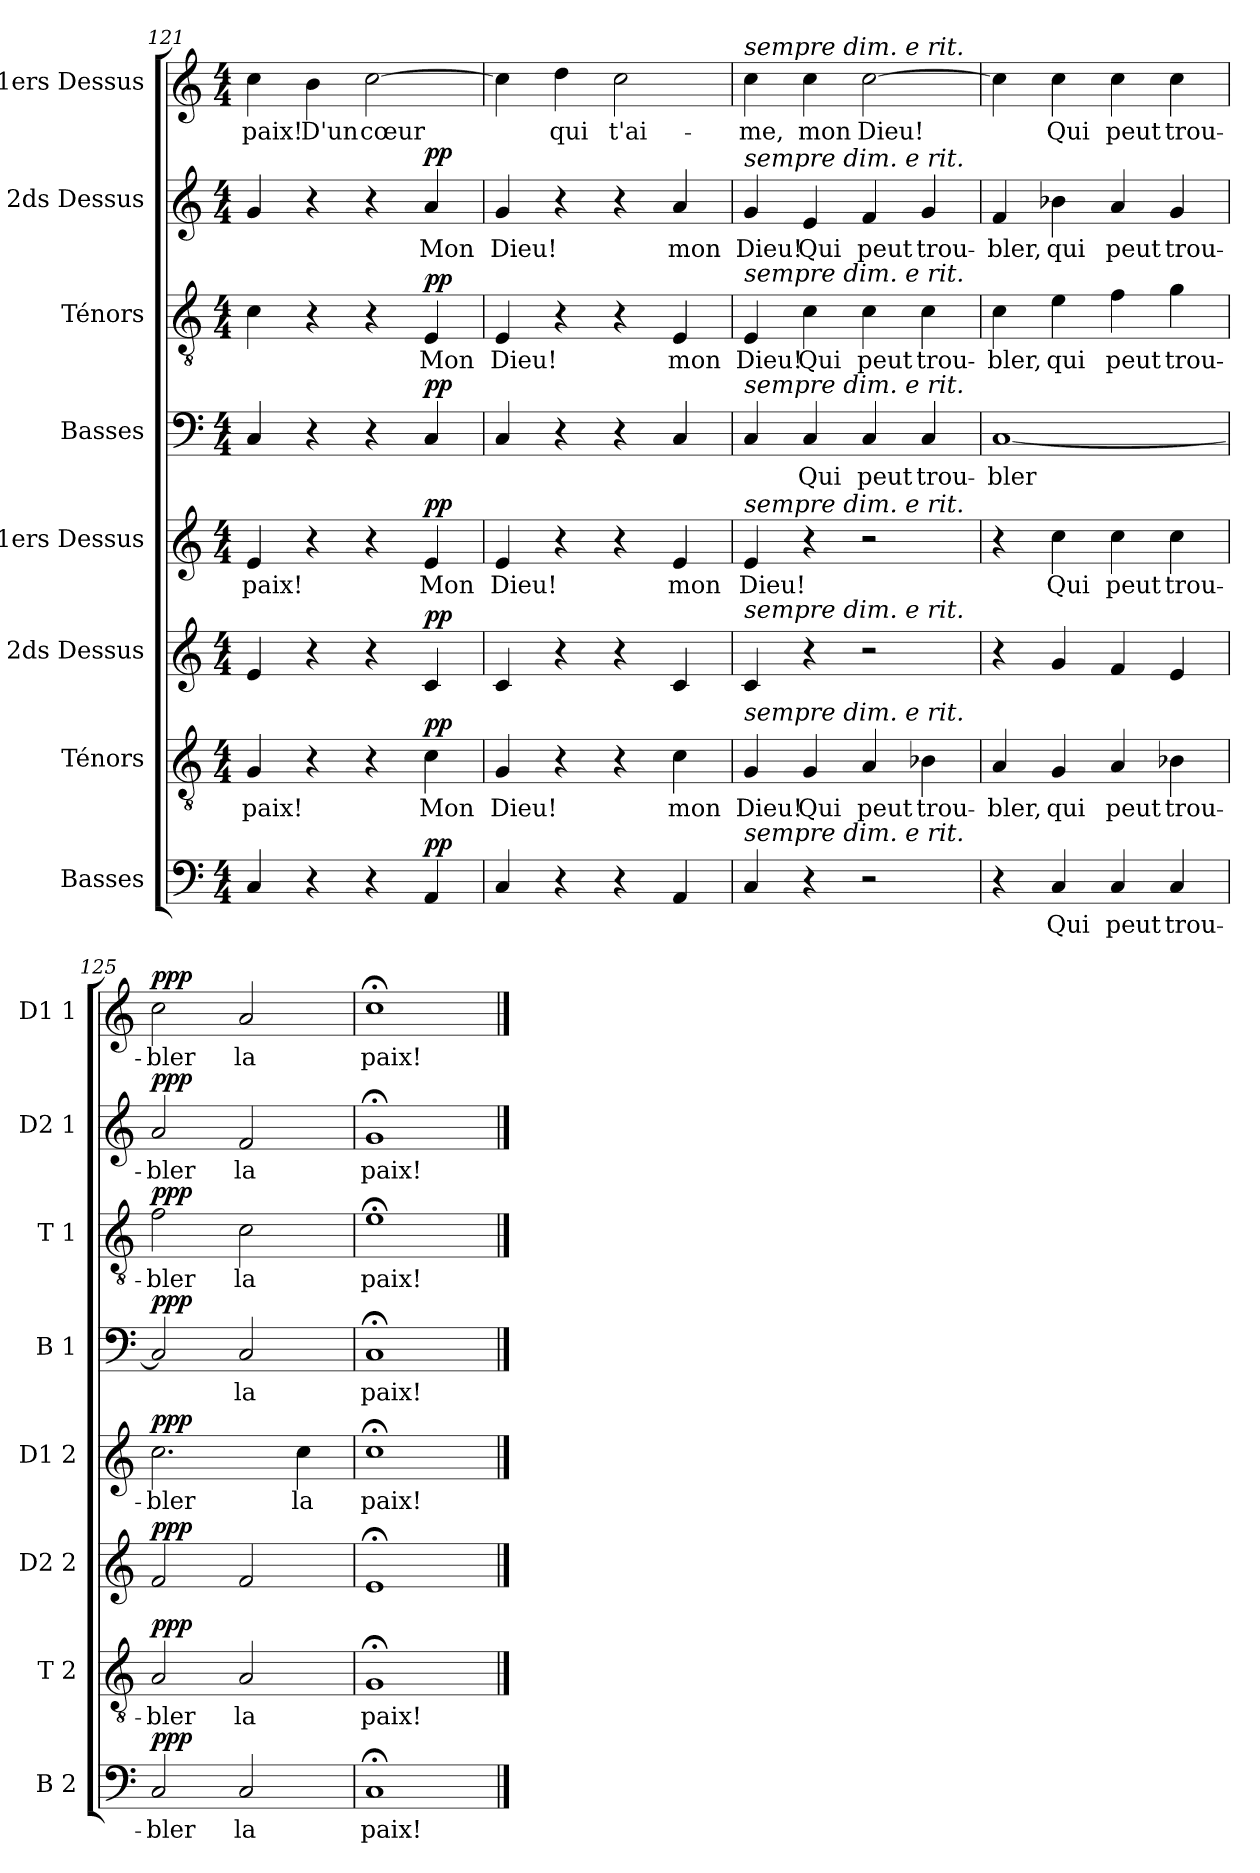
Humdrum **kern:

**kern	**text	**dynam	**kern	**text	**dynam	**kern	**dynam	**kern	**text	**dynam	**kern	**text	**dynam	**kern	**text	**dynam	**kern	**text	**dynam	**kern	**text	**dynam
*part8	*part8	*part8	*part7	*part7	*part7	*part6	*part6	*part5	*part5	*part5	*part4	*part4	*part4	*part3	*part3	*part3	*part2	*part2	*part2	*part1	*part1	*part1
*staff8	*staff8	*staff8	*staff7	*staff7	*staff7	*staff6	*staff6	*staff5	*staff5	*staff5	*staff4	*staff4	*staff4	*staff3	*staff3	*staff3	*staff2	*staff2	*staff2	*staff1	*staff1	*staff1
*I"Basses	*	*	*I"Ténors	*	*	*I"2ds Dessus	*	*I"1ers Dessus	*	*	*I"Basses	*	*	*I"Ténors	*	*	*I"2ds Dessus	*	*	*I"1ers Dessus	*	*
*I'B 2	*	*	*I'T 2	*	*	*I'D2 2	*	*I'D1 2	*	*	*I'B 1	*	*	*I'T 1	*	*	*I'D2 1	*	*	*I'D1 1	*	*
!!LO:LB:g=z
*clefF4	*	*	*clefGv2	*	*	*clefG2	*	*clefG2	*	*	*clefF4	*	*	*clefGv2	*	*	*clefG2	*	*	*clefG2	*	*
*k[]	*	*	*k[]	*	*	*k[]	*	*k[]	*	*	*k[]	*	*	*k[]	*	*	*k[]	*	*	*k[]	*	*
*M4/4	*	*	*M4/4	*	*	*M4/4	*	*M4/4	*	*	*M4/4	*	*	*M4/4	*	*	*M4/4	*	*	*M4/4	*	*
=121	=121	=121	=121	=121	=121	=121	=121	=121	=121	=121	=121	=121	=121	=121	=121	=121	=121	=121	=121	=121	=121	=121
4C/	.	.	4G/	paix!	.	4e/	.	4e/	paix!	.	4C/	.	.	4c\	.	.	4g/	.	.	4cc\	paix!	.
4r	.	.	4r	.	.	4r	.	4r	.	.	4r	.	.	4r	.	.	4r	.	.	4b\	D'un	.
4r	.	.	4r	.	.	4r	.	4r	.	.	4r	.	.	4r	.	.	4r	.	.	[2cc\	cœur	.
!	!	!LO:DY:a	!	!	!LO:DY:a	!	!LO:DY:a	!	!	!LO:DY:a	!	!	!LO:DY:a	!	!	!LO:DY:a	!	!	!LO:DY:a	!	!	!
4AA/	.	pp	4c\	Mon	pp	4c/	pp	4e/	Mon	pp	4C/	.	pp	4E/	Mon	pp	4a/	Mon	pp	.	.	.
=122	=122	=122	=122	=122	=122	=122	=122	=122	=122	=122	=122	=122	=122	=122	=122	=122	=122	=122	=122	=122	=122	=122
4C/	.	.	4G/	Dieu!	.	4c/	.	4e/	Dieu!	.	4C/	.	.	4E/	Dieu!	.	4g/	Dieu!	.	4cc\]	.	.
4r	.	.	4r	.	.	4r	.	4r	.	.	4r	.	.	4r	.	.	4r	.	.	4dd\	qui	.
4r	.	.	4r	.	.	4r	.	4r	.	.	4r	.	.	4r	.	.	4r	.	.	2cc\	t'ai-	.
4AA/	.	.	4c\	mon	.	4c/	.	4e/	mon	.	4C/	.	.	4E/	mon	.	4a/	mon	.	.	.	.
=123	=123	=123	=123	=123	=123	=123	=123	=123	=123	=123	=123	=123	=123	=123	=123	=123	=123	=123	=123	=123	=123	=123
!	!	!	!	!	!	!	!	!	!	!	!	!	!	!	!	!	!	!	!	!LO:TX:a:i:t=sempre         dim.           e                rit.	!	!
!	!	!	!	!	!	!	!	!	!	!	!	!	!	!	!	!	!LO:TX:a:i:t=sempre         dim.           e                rit.	!	!	!	!	!
!	!	!	!	!	!	!	!	!	!	!	!	!	!	!LO:TX:a:i:t=sempre         dim.           e                rit.	!	!	!	!	!	!	!	!
!	!	!	!	!	!	!	!	!	!	!	!LO:TX:a:i:t=sempre         dim.           e                rit.	!	!	!	!	!	!	!	!	!	!	!
!	!	!	!	!	!	!	!	!LO:TX:a:i:t=sempre         dim.           e                rit.	!	!	!	!	!	!	!	!	!	!	!	!	!	!
!	!	!	!	!	!	!LO:TX:a:i:t=sempre         dim.           e                rit.	!	!	!	!	!	!	!	!	!	!	!	!	!	!	!	!
!	!	!	!LO:TX:a:i:t=sempre         dim.           e                rit.	!	!	!	!	!	!	!	!	!	!	!	!	!	!	!	!	!	!	!
!LO:TX:a:i:t=sempre         dim.           e                rit.	!	!	!	!	!	!	!	!	!	!	!	!	!	!	!	!	!	!	!	!	!	!
4C/	.	.	4G/	Dieu!	.	4c/	.	4e/	Dieu!	.	4C/	.	.	4E/	Dieu!	.	4g/	Dieu!	.	4cc\	-me,	.
4r	.	.	4G/	Qui	.	4r	.	4r	.	.	4C/	Qui	.	4c\	Qui	.	4e/	Qui	.	4cc\	mon	.
2r	.	.	4A/	peut	.	2r	.	2r	.	.	4C/	peut	.	4c\	peut	.	4f/	peut	.	[2cc\	Dieu!	.
.	.	.	4B-X\	trou-	.	.	.	.	.	.	4C/	trou-	.	4c\	trou-	.	4g/	trou-	.	.	.	.
=124	=124	=124	=124	=124	=124	=124	=124	=124	=124	=124	=124	=124	=124	=124	=124	=124	=124	=124	=124	=124	=124	=124
4r	.	.	4A/	-bler,	.	4r	.	4r	.	.	[1C	-bler	.	4c\	-bler,	.	4f/	-bler,	.	4cc\]	.	.
4C/	Qui	.	4G/	qui	.	4g/	.	4cc\	Qui	.	.	.	.	4e\	qui	.	4b-X\	qui	.	4cc\	Qui	.
4C/	peut	.	4A/	peut	.	4f/	.	4cc\	peut	.	.	.	.	4f\	peut	.	4a/	peut	.	4cc\	peut	.
4C/	trou-	.	4B-X\	trou-	.	4e/	.	4cc\	trou-	.	.	.	.	4g\	trou-	.	4g/	trou-	.	4cc\	trou-	.
=125	=125	=125	=125	=125	=125	=125	=125	=125	=125	=125	=125	=125	=125	=125	=125	=125	=125	=125	=125	=125	=125	=125
!	!	!LO:DY:a	!	!	!LO:DY:a	!	!LO:DY:a	!	!	!LO:DY:a	!	!	!LO:DY:a	!	!	!LO:DY:a	!	!	!LO:DY:a	!	!	!LO:DY:a
2C/	-bler	ppp	2A/	-bler	ppp	2f/	ppp	2.cc\	-bler	ppp	2C/]	.	ppp	2f\	-bler	ppp	2a/	-bler	ppp	2cc\	-bler	ppp
2C/	la	.	2A/	la	.	2f/	.	.	.	.	2C/	la	.	2c\	la	.	2f/	la	.	2a/	la	.
.	.	.	.	.	.	.	.	4cc\	la	.	.	.	.	.	.	.	.	.	.	.	.	.
=126	=126	=126	=126	=126	=126	=126	=126	=126	=126	=126	=126	=126	=126	=126	=126	=126	=126	=126	=126	=126	=126	=126
!	!	!LO:DY:a	!	!	!LO:DY:a	!	!LO:DY:a	!	!	!LO:DY:a	!	!	!LO:DY:a	!	!	!LO:DY:a	!	!	!LO:DY:a	!	!	!LO:DY:a
1C;<	paix!	other-dynamics	1G;<	paix!	other-dynamics	1e;<	other-dynamics	1cc;<	paix!	other-dynamics	1C;<	paix!	other-dynamics	1e;<	paix!	other-dynamics	1g;<	paix!	other-dynamics	1cc;<	paix!	other-dynamics
==	==	==	==	==	==	==	==	==	==	==	==	==	==	==	==	==	==	==	==	==	==	==
*-	*-	*-	*-	*-	*-	*-	*-	*-	*-	*-	*-	*-	*-	*-	*-	*-	*-	*-	*-	*-	*-	*-
